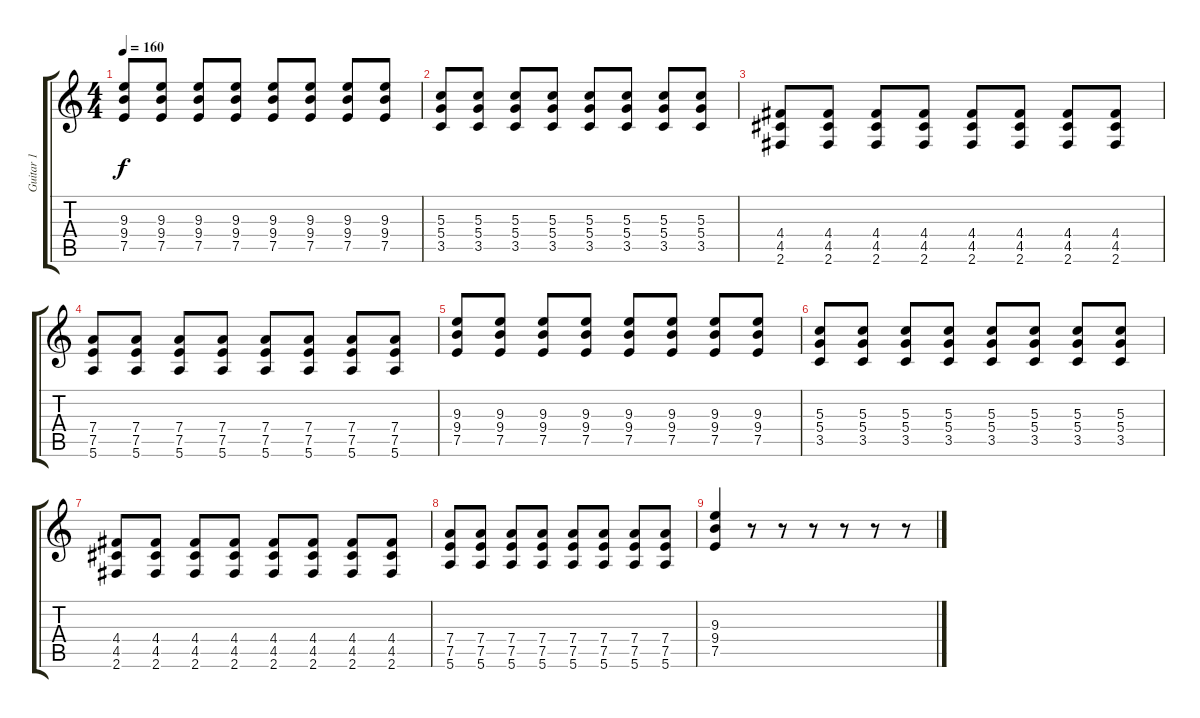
\track ("Guitar 1" "Guitar 1") {instrument distortionguitar}
\staff {score tabs}
\tuning (E4 B3 G3 D3 A2 E2) {hide}
\ts (4 4)
\tempo 160
\clef g2
\ks c
(9.3 9.4 7.5).8{dy f} (9.3 9.4 7.5).8 (9.3 9.4 7.5).8 (9.3 9.4 7.5).8 (9.3 9.4 7.5).8 (9.3 9.4 7.5).8 (9.3 9.4 7.5).8 (9.3 9.4 7.5).8 |
(5.3 5.4 3.5).8 (5.3 5.4 3.5).8 (5.3 5.4 3.5).8 (5.3 5.4 3.5).8 (5.3 5.4 3.5).8 (5.3 5.4 3.5).8 (5.3 5.4 3.5).8 (5.3 5.4 3.5).8 |
(4.4 4.5 2.6).8 (4.4 4.5 2.6).8 (4.4 4.5 2.6).8 (4.4 4.5 2.6).8 (4.4 4.5 2.6).8 (4.4 4.5 2.6).8 (4.4 4.5 2.6).8 (4.4 4.5 2.6).8 |
(7.4 7.5 5.6).8 (7.4 7.5 5.6).8 (7.4 7.5 5.6).8 (7.4 7.5 5.6).8 (7.4 7.5 5.6).8 (7.4 7.5 5.6).8 (7.4 7.5 5.6).8 (7.4 7.5 5.6).8 |
(9.3 9.4 7.5).8 (9.3 9.4 7.5).8 (9.3 9.4 7.5).8 (9.3 9.4 7.5).8 (9.3 9.4 7.5).8 (9.3 9.4 7.5).8 (9.3 9.4 7.5).8 (9.3 9.4 7.5).8 |
(5.3 5.4 3.5).8 (5.3 5.4 3.5).8 (5.3 5.4 3.5).8 (5.3 5.4 3.5).8 (5.3 5.4 3.5).8 (5.3 5.4 3.5).8 (5.3 5.4 3.5).8 (5.3 5.4 3.5).8 |
(4.4 4.5 2.6).8 (4.4 4.5 2.6).8 (4.4 4.5 2.6).8 (4.4 4.5 2.6).8 (4.4 4.5 2.6).8 (4.4 4.5 2.6).8 (4.4 4.5 2.6).8 (4.4 4.5 2.6).8 |
(7.4 7.5 5.6).8 (7.4 7.5 5.6).8 (7.4 7.5 5.6).8 (7.4 7.5 5.6).8 (7.4 7.5 5.6).8 (7.4 7.5 5.6).8 (7.4 7.5 5.6).8 (7.4 7.5 5.6).8 |
(9.3 9.4 7.5).4 r.8 r.8 r.8 r.8 r.8 r.8
